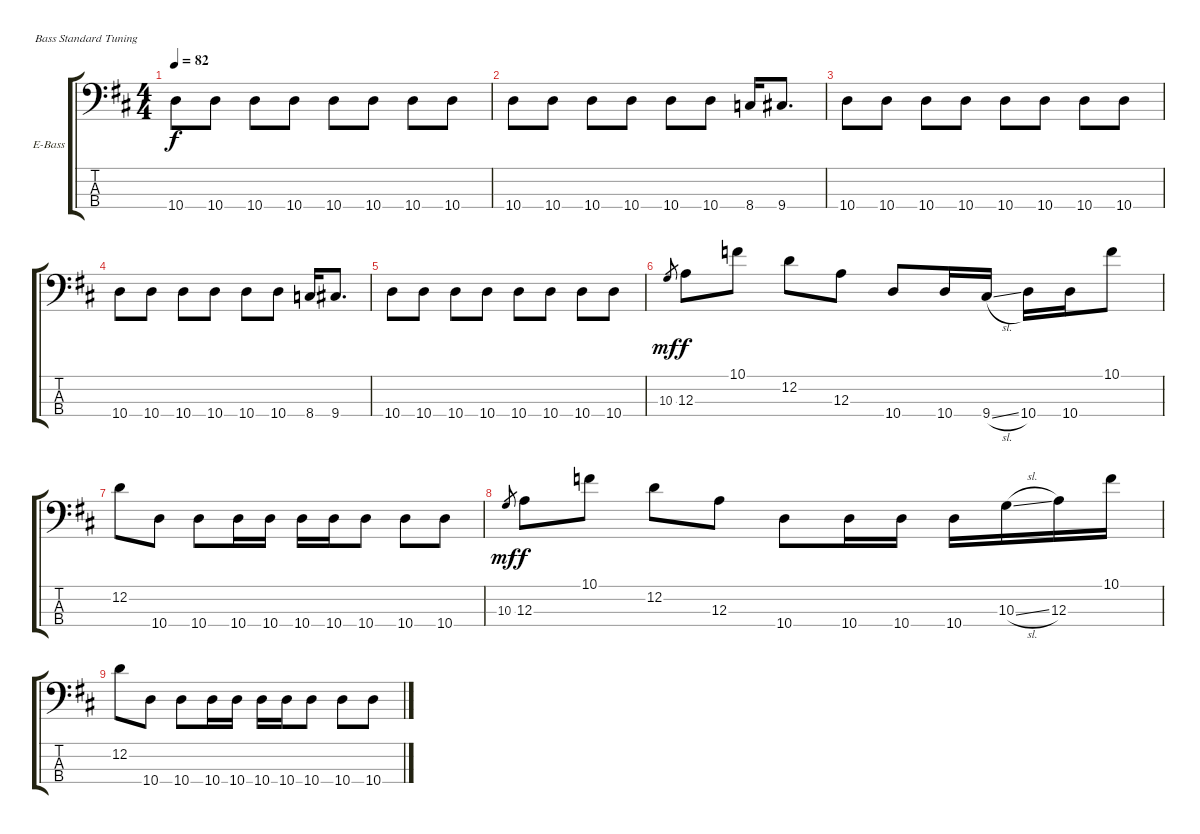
\bracketExtendMode groupsimilarinstruments
\firstSystemTrackNameOrientation horizontal
\otherSystemsTrackNameOrientation horizontal
\track ("Track 5" "E-Bass") {instrument electricbassfinger}
\staff {score tabs}
\tuning (G2 D2 A1 E1)
\ts (4 4)
\tempo 82
\clef f4
\ks d
10.4.8{dy f} 10.4.8 10.4.8 10.4.8 10.4.8 10.4.8 10.4.8 10.4.8 |
10.4.8 10.4.8 10.4.8 10.4.8 10.4.8 10.4.8 8.4.16 9.4.8{d} |
10.4.8 10.4.8 10.4.8 10.4.8 10.4.8 10.4.8 10.4.8 10.4.8 |
10.4.8 10.4.8 10.4.8 10.4.8 10.4.8 10.4.8 8.4.16 9.4.8{d} |
10.4.8 10.4.8 10.4.8 10.4.8 10.4.8 10.4.8 10.4.8 10.4.8 |
10.3.8{gr dy mf} 12.3.8{dy f} 10.1.8 12.2.8 12.3.8 10.4.8 10.4.16 9.4{sl}.16 10.4.16 10.4.16 10.1.8 |
12.2.8 10.4.8 10.4.8 10.4.16 10.4.16 10.4.16 10.4.16 10.4.8 10.4.8 10.4.8 |
10.3.8{gr dy mf} 12.3.8{dy f} 10.1.8 12.2.8 12.3.8 10.4.8 10.4.16 10.4.16 10.4.16 10.3{sl}.16 12.3.16 10.1.16 |
12.2.8 10.4.8 10.4.8 10.4.16 10.4.16 10.4.16 10.4.16 10.4.8 10.4.8 10.4.8
